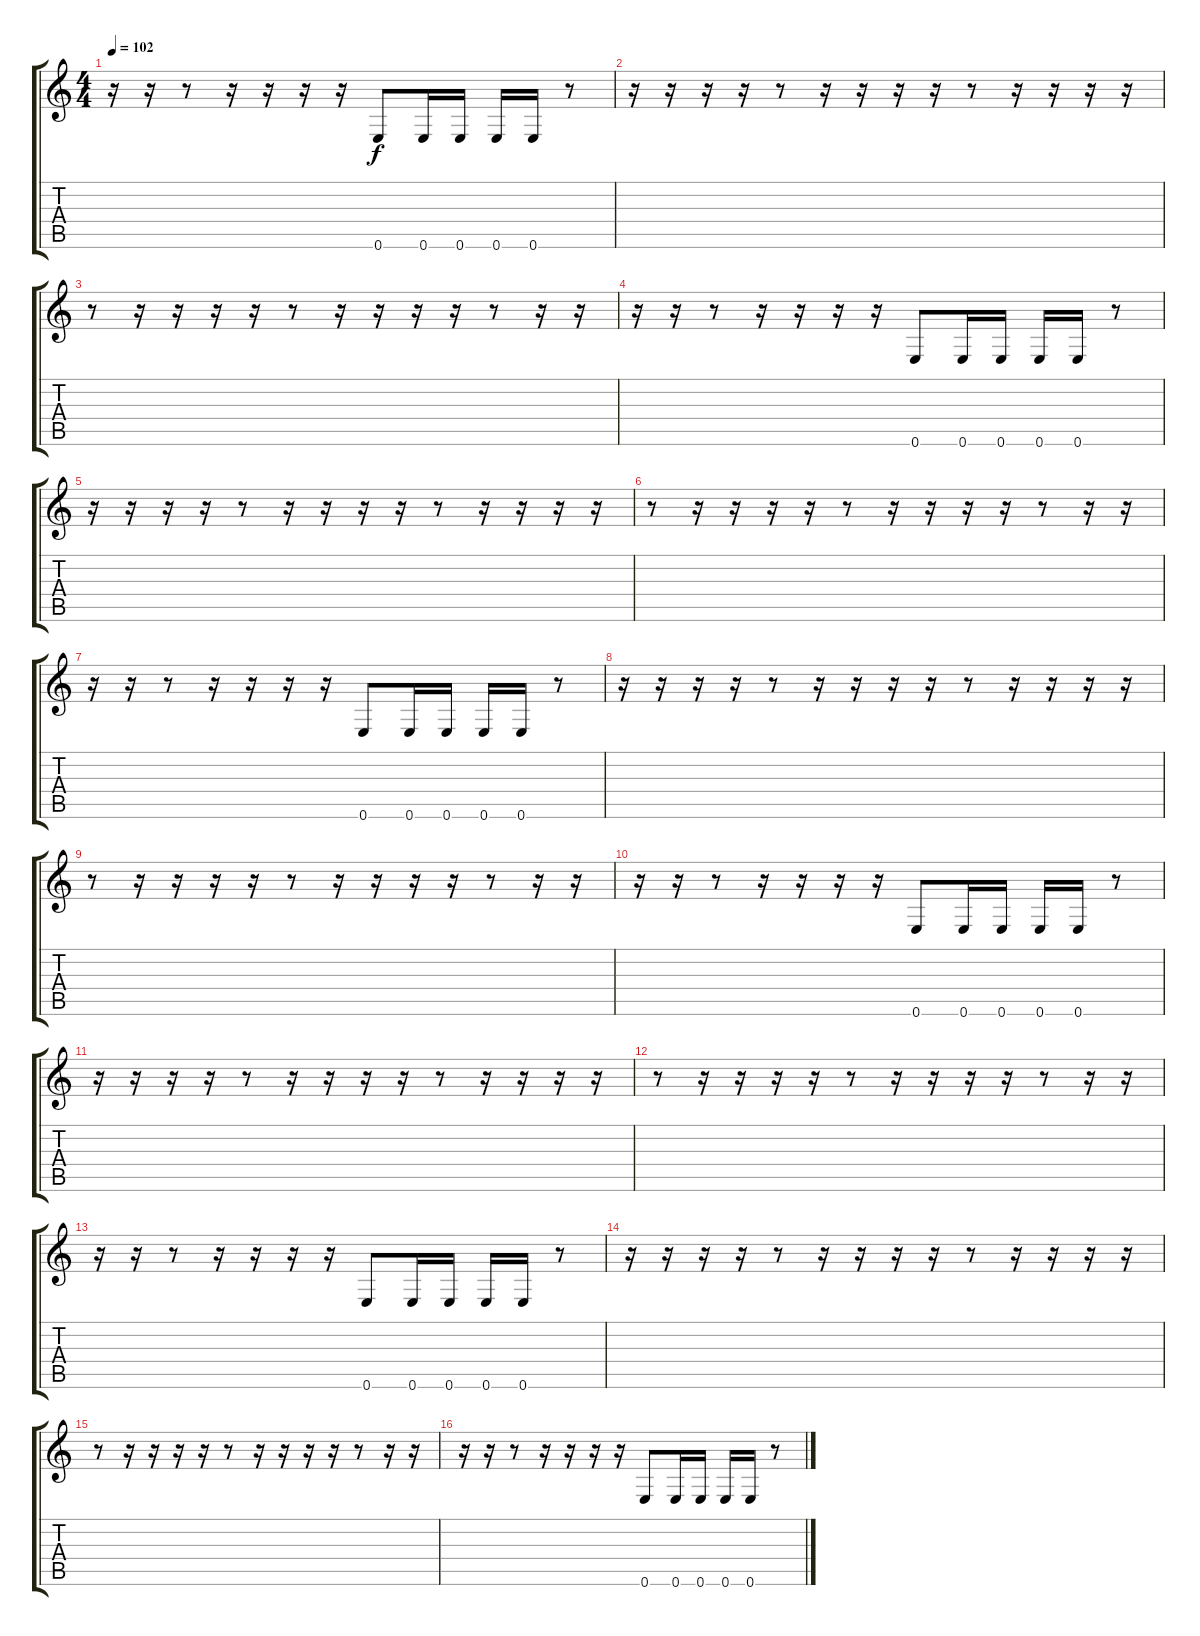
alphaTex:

\track "" {instrument electricbassfinger}
\staff {score tabs}
\tuning (E4 B3 G3 D3 A2 E2) {hide}
\ts (4 4)
\tempo 102
\clef g2
\ks c
r.16{dy f} r.16 r.8 r.16 r.16 r.16 r.16 0.6.8 0.6.16 0.6.16 0.6.16 0.6.16 r.8 |
r.16 r.16 r.16 r.16 r.8 r.16 r.16 r.16 r.16 r.8 r.16 r.16 r.16 r.16 |
r.8 r.16 r.16 r.16 r.16 r.8 r.16 r.16 r.16 r.16 r.8 r.16 r.16 |
r.16 r.16 r.8 r.16 r.16 r.16 r.16 0.6.8 0.6.16 0.6.16 0.6.16 0.6.16 r.8 |
r.16 r.16 r.16 r.16 r.8 r.16 r.16 r.16 r.16 r.8 r.16 r.16 r.16 r.16 |
r.8 r.16 r.16 r.16 r.16 r.8 r.16 r.16 r.16 r.16 r.8 r.16 r.16 |
r.16 r.16 r.8 r.16 r.16 r.16 r.16 0.6.8 0.6.16 0.6.16 0.6.16 0.6.16 r.8 |
r.16 r.16 r.16 r.16 r.8 r.16 r.16 r.16 r.16 r.8 r.16 r.16 r.16 r.16 |
r.8 r.16 r.16 r.16 r.16 r.8 r.16 r.16 r.16 r.16 r.8 r.16 r.16 |
r.16 r.16 r.8 r.16 r.16 r.16 r.16 0.6.8 0.6.16 0.6.16 0.6.16 0.6.16 r.8 |
r.16 r.16 r.16 r.16 r.8 r.16 r.16 r.16 r.16 r.8 r.16 r.16 r.16 r.16 |
r.8 r.16 r.16 r.16 r.16 r.8 r.16 r.16 r.16 r.16 r.8 r.16 r.16 |
r.16 r.16 r.8 r.16 r.16 r.16 r.16 0.6.8 0.6.16 0.6.16 0.6.16 0.6.16 r.8 |
r.16 r.16 r.16 r.16 r.8 r.16 r.16 r.16 r.16 r.8 r.16 r.16 r.16 r.16 |
r.8 r.16 r.16 r.16 r.16 r.8 r.16 r.16 r.16 r.16 r.8 r.16 r.16 |
r.16 r.16 r.8 r.16 r.16 r.16 r.16 0.6.8 0.6.16 0.6.16 0.6.16 0.6.16 r.8
